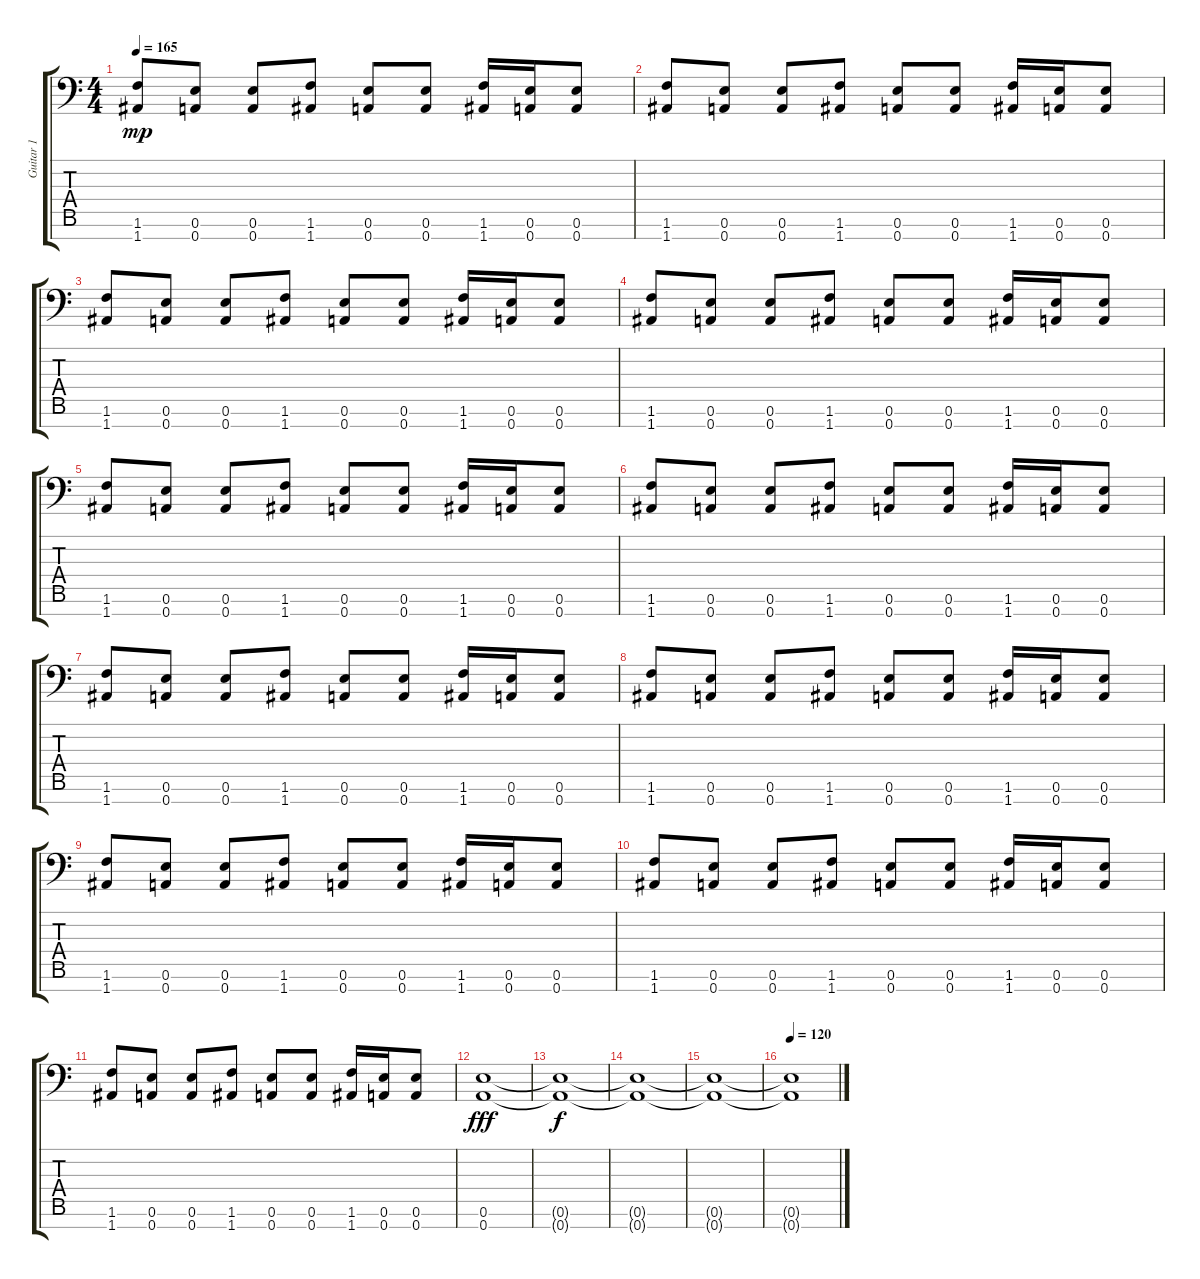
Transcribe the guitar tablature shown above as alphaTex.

\track ("Guitar 1" "Guitar 1") {instrument distortionguitar}
\staff {score tabs}
\tuning (E4 B3 G3 D3 A2 E2 A1) {hide}
\ts (4 4)
\tempo 165
\clef f4
\ks c
(1.6 1.7).8{dy mp} (0.6 0.7).8 (0.6 0.7).8 (1.6 1.7).8 (0.6 0.7).8 (0.6 0.7).8 (1.6 1.7).16 (0.6 0.7).16 (0.6 0.7).8 |
(1.6 1.7).8 (0.6 0.7).8 (0.6 0.7).8 (1.6 1.7).8 (0.6 0.7).8 (0.6 0.7).8 (1.6 1.7).16 (0.6 0.7).16 (0.6 0.7).8 |
(1.6 1.7).8 (0.6 0.7).8 (0.6 0.7).8 (1.6 1.7).8 (0.6 0.7).8 (0.6 0.7).8 (1.6 1.7).16 (0.6 0.7).16 (0.6 0.7).8 |
(1.6 1.7).8 (0.6 0.7).8 (0.6 0.7).8 (1.6 1.7).8 (0.6 0.7).8 (0.6 0.7).8 (1.6 1.7).16 (0.6 0.7).16 (0.6 0.7).8 |
(1.6 1.7).8 (0.6 0.7).8 (0.6 0.7).8 (1.6 1.7).8 (0.6 0.7).8 (0.6 0.7).8 (1.6 1.7).16 (0.6 0.7).16 (0.6 0.7).8 |
(1.6 1.7).8 (0.6 0.7).8 (0.6 0.7).8 (1.6 1.7).8 (0.6 0.7).8 (0.6 0.7).8 (1.6 1.7).16 (0.6 0.7).16 (0.6 0.7).8 |
(1.6 1.7).8 (0.6 0.7).8 (0.6 0.7).8 (1.6 1.7).8 (0.6 0.7).8 (0.6 0.7).8 (1.6 1.7).16 (0.6 0.7).16 (0.6 0.7).8 |
(1.6 1.7).8 (0.6 0.7).8 (0.6 0.7).8 (1.6 1.7).8 (0.6 0.7).8 (0.6 0.7).8 (1.6 1.7).16 (0.6 0.7).16 (0.6 0.7).8 |
(1.6 1.7).8 (0.6 0.7).8 (0.6 0.7).8 (1.6 1.7).8 (0.6 0.7).8 (0.6 0.7).8 (1.6 1.7).16 (0.6 0.7).16 (0.6 0.7).8 |
(1.6 1.7).8 (0.6 0.7).8 (0.6 0.7).8 (1.6 1.7).8 (0.6 0.7).8 (0.6 0.7).8 (1.6 1.7).16 (0.6 0.7).16 (0.6 0.7).8 |
(1.6 1.7).8 (0.6 0.7).8 (0.6 0.7).8 (1.6 1.7).8 (0.6 0.7).8 (0.6 0.7).8 (1.6 1.7).16 (0.6 0.7).16 (0.6 0.7).8 |
(0.6 0.7).1{dy fff} |
(0.6{t} 0.7{t}).1{dy f} |
(0.6{t} 0.7{t}).1 |
(0.6{t} 0.7{t}).1 |
\tempo 120
(0.6{t} 0.7{t}).1{volume 0}
